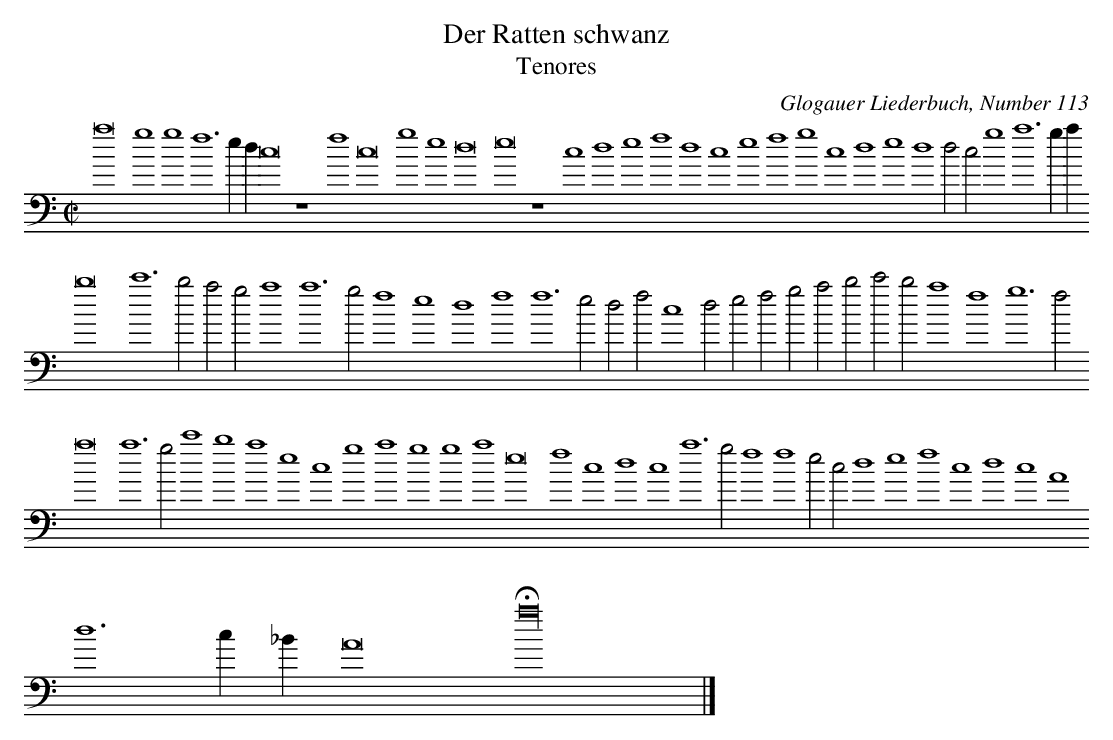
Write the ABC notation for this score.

X:1
T:Der Ratten schwanz
T:Tenores
C:Glogauer Liederbuch, Number 113
M:C|
L:1/1
K:D dor bass
a2ggf3/2 e//d//c2zfc2ged2e2zcdefdcefgcdedd/ c/ ga3/2 g//a//
	b2c'>ba/g/ aa>gfedff>e d/f/ cd/e/f/g/ a/b/c'/b/afg>f
	a2a>gc'baecgaggae2fcdca>gffe/c/ defcdcA
	d3/2 c//_B//A2Ha4|]
